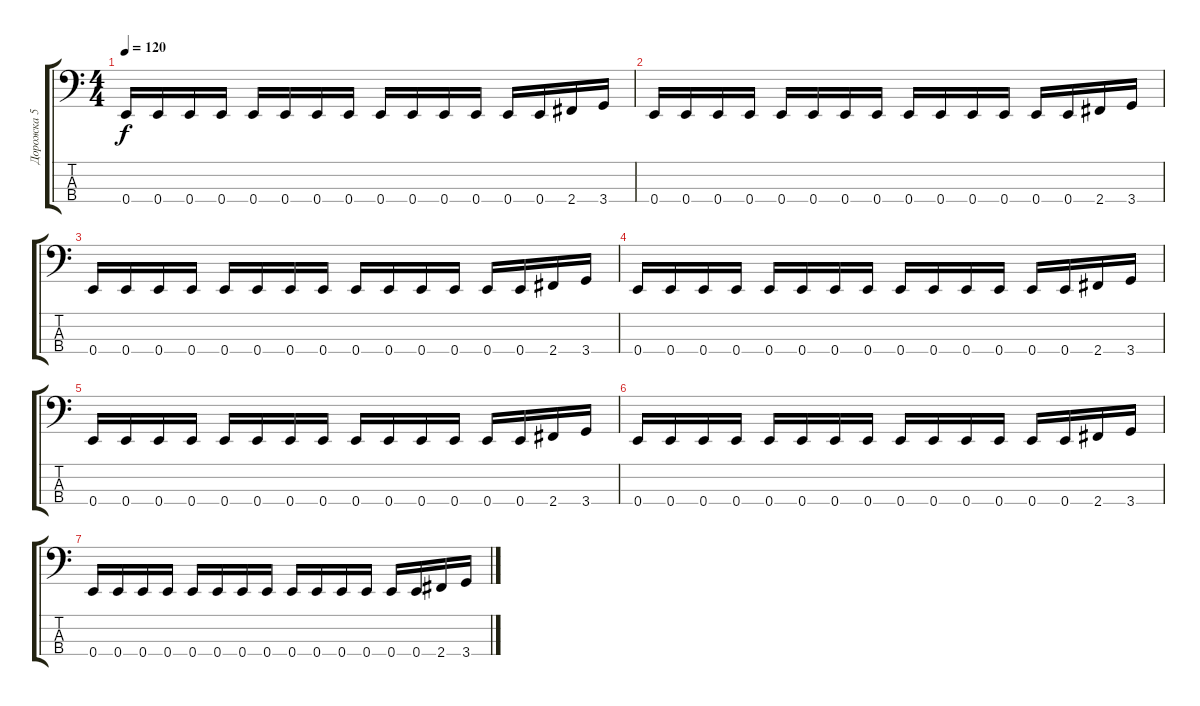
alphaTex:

\track ("Дорожка 5" "Дорожка 5") {instrument electricbasspick}
\staff {score tabs}
\tuning (G2 D2 A1 E1) {hide}
\ts (4 4)
\tempo 120
\clef f4
\ks c
0.4.16{dy f} 0.4.16 0.4.16 0.4.16 0.4.16 0.4.16 0.4.16 0.4.16 0.4.16 0.4.16 0.4.16 0.4.16 0.4.16 0.4.16 2.4.16 3.4.16 |
0.4.16 0.4.16 0.4.16 0.4.16 0.4.16 0.4.16 0.4.16 0.4.16 0.4.16 0.4.16 0.4.16 0.4.16 0.4.16 0.4.16 2.4.16 3.4.16 |
0.4.16 0.4.16 0.4.16 0.4.16 0.4.16 0.4.16 0.4.16 0.4.16 0.4.16 0.4.16 0.4.16 0.4.16 0.4.16 0.4.16 2.4.16 3.4.16 |
0.4.16 0.4.16 0.4.16 0.4.16 0.4.16 0.4.16 0.4.16 0.4.16 0.4.16 0.4.16 0.4.16 0.4.16 0.4.16 0.4.16 2.4.16 3.4.16 |
0.4.16 0.4.16 0.4.16 0.4.16 0.4.16 0.4.16 0.4.16 0.4.16 0.4.16 0.4.16 0.4.16 0.4.16 0.4.16 0.4.16 2.4.16 3.4.16 |
0.4.16 0.4.16 0.4.16 0.4.16 0.4.16 0.4.16 0.4.16 0.4.16 0.4.16 0.4.16 0.4.16 0.4.16 0.4.16 0.4.16 2.4.16 3.4.16 |
0.4.16 0.4.16 0.4.16 0.4.16 0.4.16 0.4.16 0.4.16 0.4.16 0.4.16 0.4.16 0.4.16 0.4.16 0.4.16 0.4.16 2.4.16 3.4.16
